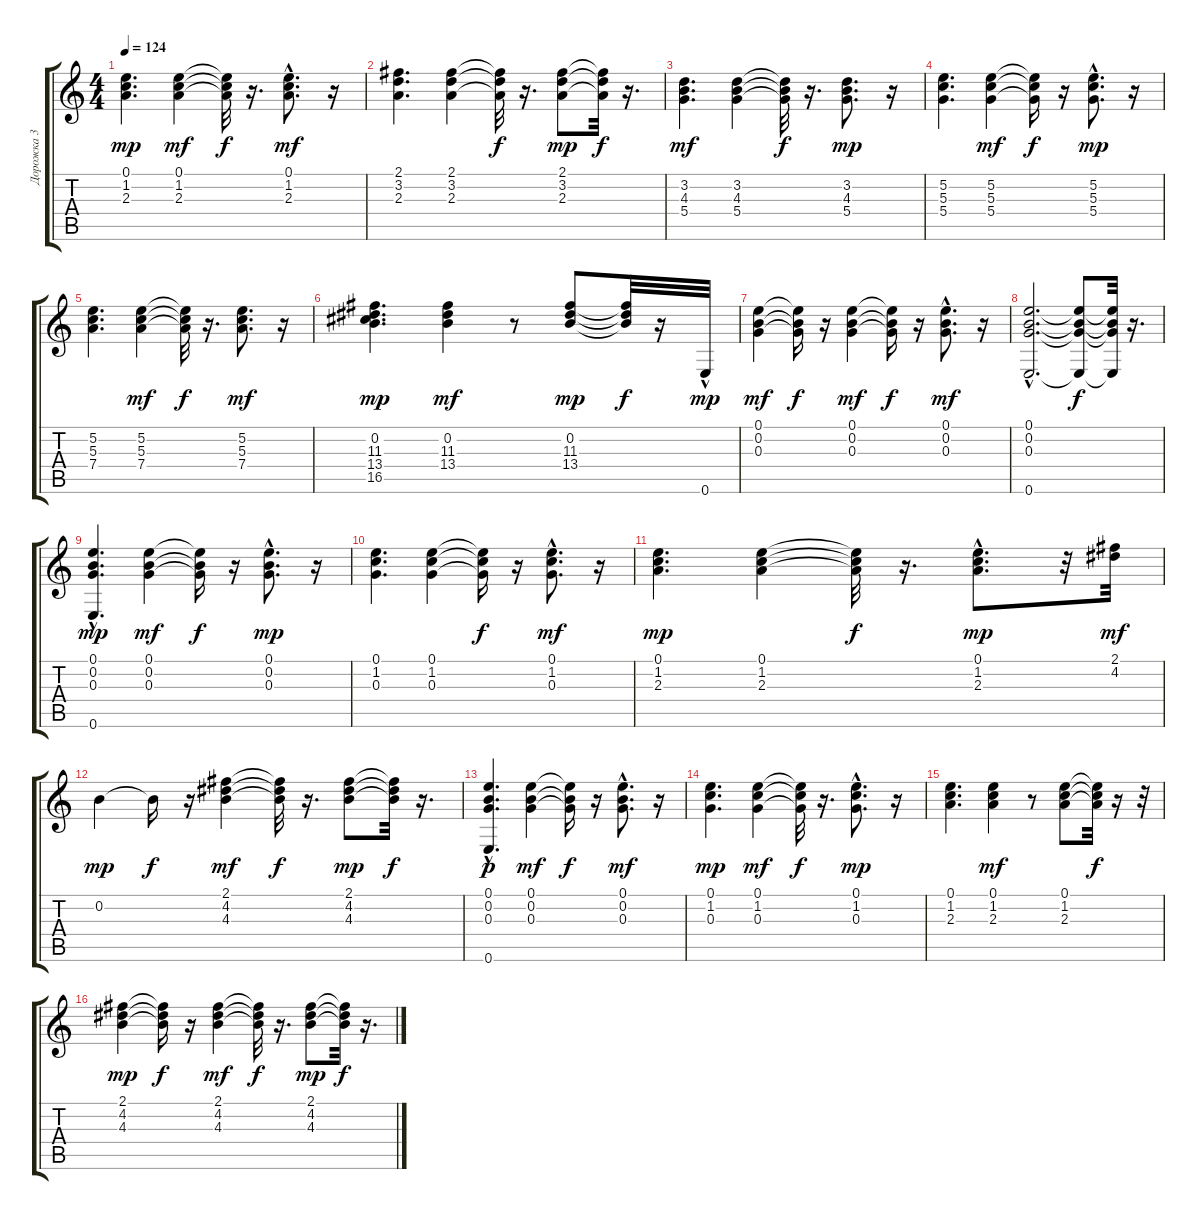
\track ("Дорожка 3" "Дорожка 3") {instrument acousticguitarnylon}
\staff {score tabs}
\tuning (E4 B3 G3 D3 A2 E2) {hide}
\ts (4 4)
\tempo 124
\clef g2
\ks c
(0.1 1.2 2.3).4{d dy mp} (0.1 1.2 2.3).4{dy mf} (0.1{t} 1.2{t} 2.3{t}).32{dy f} r.16{d} (0.1{hac} 1.2 2.3).8{d dy mf} r.16 |
(2.1 3.2 2.3).4{d} (2.1 3.2 2.3).4 (2.1{t} 3.2{t} 2.3{t}).32{dy f} r.16{d} (2.1 3.2 2.3).8{dy mp} (2.1{t} 3.2{t} 2.3{t}).32{dy f} r.16{d} |
(3.2 4.3 5.4).4{d dy mf} (3.2 4.3 5.4).4 (3.2{t} 4.3{t} 5.4{t}).32{dy f} r.16{d} (3.2 4.3 5.4).8{d dy mp} r.16 |
(5.2 5.3 5.4).4{d} (5.2 5.3 5.4).4{dy mf} (5.2{t} 5.3{t} 5.4{t}).16{dy f} r.16 (5.2{hac} 5.3{hac} 5.4{hac}).8{d dy mp} r.16 |
(5.2 5.3 7.4).4{d} (5.2 5.3 7.4).4{dy mf} (5.2{t} 5.3{t} 7.4{t}).32{dy f} r.16{d} (5.2 5.3 7.4).8{d dy mf} r.16 |
(0.2 11.3 13.4 16.5).4{d dy mp} (0.2 11.3 13.4).4{dy mf} r.8 (0.2 11.3 13.4).8{dy mp} (0.2{t} 11.3{t} 13.4{t}).32{dy f} r.16 0.6{hac}.32{dy mp} |
(0.1 0.2 0.3).4{dy mf} (0.1{t} 0.2{t} 0.3{t}).16{dy f} r.16 (0.1 0.2 0.3).4{dy mf} (0.1{t} 0.2{t} 0.3{t}).16{dy f} r.16 (0.1{hac} 0.2{hac} 0.3{hac}).8{d dy mf} r.16 |
(0.1{hac} 0.2{hac} 0.3{hac} 0.6{hac}).2{d} (0.1{t} 0.2{t} 0.3{t} 0.6{t}).8{dy f} (0.1{t} 0.2{t} 0.3{t} 0.6{t}).32 r.16{d} |
(0.1 0.2 0.3 0.6{hac}).4{d dy mp} (0.1 0.2 0.3).4{dy mf} (0.1{t} 0.2{t} 0.3{t}).16{dy f} r.16 (0.1{hac} 0.2{hac} 0.3{hac}).8{d dy mp} r.16 |
(0.1 1.2 0.3).4{d} (0.1 1.2 0.3).4 (0.1{t} 1.2{t} 0.3{t}).16{dy f} r.16 (0.1{hac} 1.2{hac} 0.3{hac}).8{d dy mf} r.16 |
(0.1 1.2 2.3).4{d dy mp} (0.1 1.2 2.3).4 (0.1{t} 1.2{t} 2.3{t}).32{dy f} r.16{d} (0.1{hac} 1.2 2.3).8{d dy mp} r.32 (2.1 4.2).32{dy mf} |
0.2.4{dy mp} 0.2{t}.16{dy f} r.16 (2.1 4.2 4.3).4{dy mf} (2.1{t} 4.2{t} 4.3{t}).32{dy f} r.16{d} (2.1 4.2 4.3).8{dy mp} (2.1{t} 4.2{t} 4.3{t}).32{dy f} r.16{d} |
(0.1 0.2 0.3 0.6{hac}).4{d dy p} (0.1 0.2 0.3).4{dy mf} (0.1{t} 0.2{t} 0.3{t}).16{dy f} r.16 (0.1 0.2 0.3{hac}).8{d dy mf} r.16 |
(0.1 1.2 0.3).4{d dy mp} (0.1 1.2 0.3).4{dy mf} (0.1{t} 1.2{t} 0.3{t}).32{dy f} r.16{d} (0.1{hac} 1.2 0.3).8{d dy mp} r.16 |
(0.1 1.2 2.3).4{d} (0.1 1.2 2.3).4{dy mf} r.8 (0.1 1.2 2.3).8 (0.1{t} 1.2{t} 2.3{t}).32{dy f} r.16 r.32 |
(2.1 4.2 4.3).4{dy mp} (2.1{t} 4.2{t} 4.3{t}).16{dy f} r.16 (2.1 4.2 4.3).4{dy mf} (2.1{t} 4.2{t} 4.3{t}).32{dy f} r.16{d} (2.1 4.2 4.3).8{dy mp} (2.1{t} 4.2{t} 4.3{t}).32{dy f} r.16{d}
